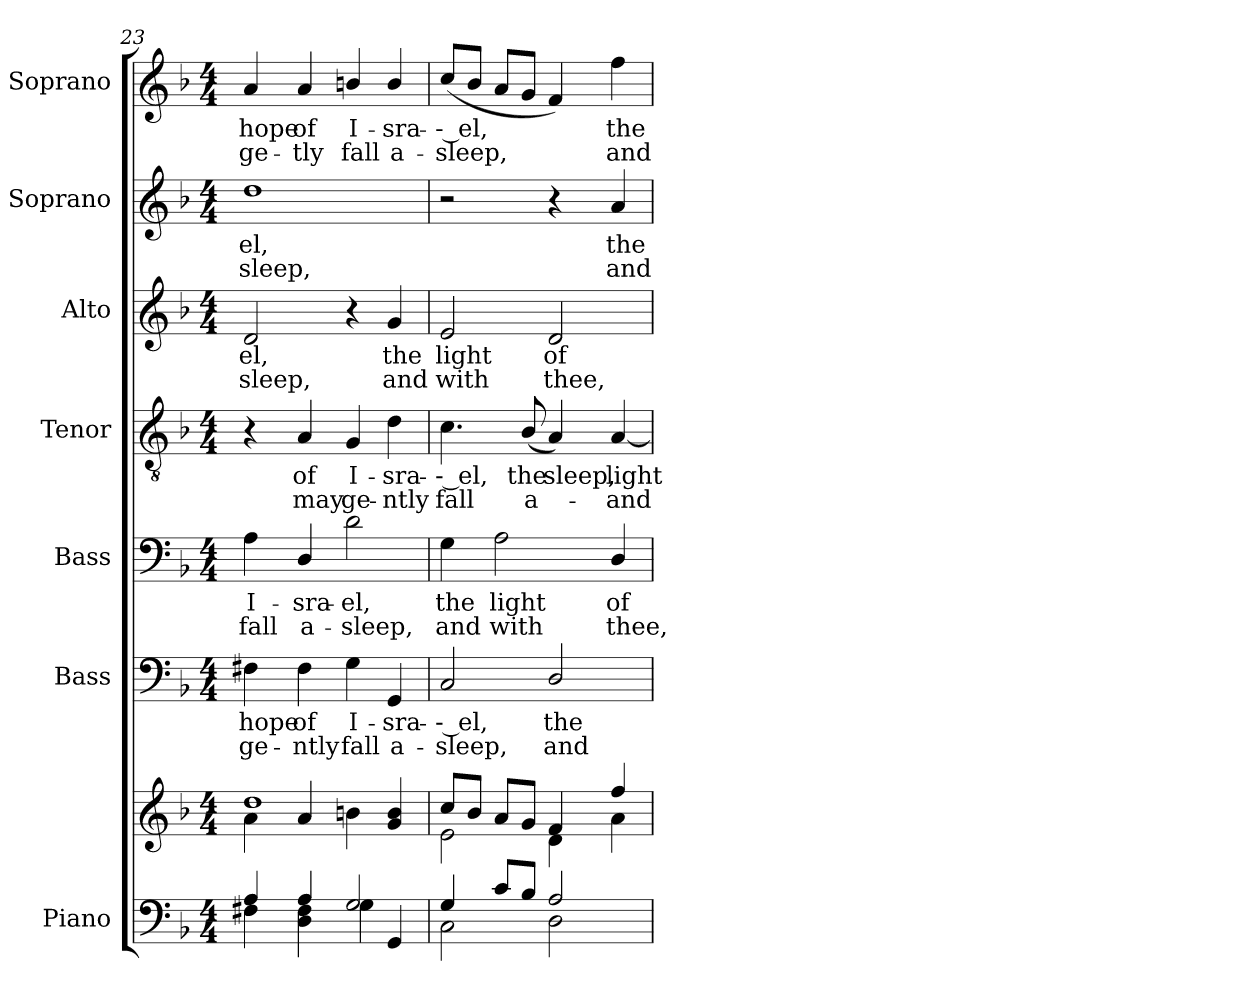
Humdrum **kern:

**kern	**kern	**kern	**text	**text	**kern	**text	**text	**kern	**text	**text	**kern	**text	**text	**kern	**text	**text	**kern	**text	**text
*part7	*part7	*part6	*part6	*part6	*part5	*part5	*part5	*part4	*part4	*part4	*part3	*part3	*part3	*part2	*part2	*part2	*part1	*part1	*part1
*staff8	*staff7	*staff6	*staff6	*staff6	*staff5	*staff5	*staff5	*staff4	*staff4	*staff4	*staff3	*staff3	*staff3	*staff2	*staff2	*staff2	*staff1	*staff1	*staff1
*I"Piano	*	*I"Bass	*	*	*I"Bass	*	*	*I"Tenor	*	*	*I"Alto	*	*	*I"Soprano	*	*	*I"Soprano	*	*
*	*	*I'B.	*	*	*I'B.	*	*	*I'T.	*	*	*I'A.	*	*	*I'S.	*	*	*I'S.	*	*
*clefF4	*clefG2	*clefF4	*	*	*clefF4	*	*	*clefGv2	*	*	*clefG2	*	*	*clefG2	*	*	*clefG2	*	*
*	*	*	*	*	*	*	*	*ITrd7c12	*	*	*	*	*	*	*	*	*	*	*
*k[b-]	*k[b-]	*k[b-]	*	*	*k[b-]	*	*	*k[b-]	*	*	*k[b-]	*	*	*k[b-]	*	*	*k[b-]	*	*
*F:	*F:	*F:	*	*	*F:	*	*	*F:	*	*	*F:	*	*	*F:	*	*	*F:	*	*
*M4/4	*M4/4	*M4/4	*	*	*M4/4	*	*	*M4/4	*	*	*M4/4	*	*	*M4/4	*	*	*M4/4	*	*
=23	=23	=23	=23	=23	=23	=23	=23	=23	=23	=23	=23	=23	=23	=23	=23	=23	=23	=23	=23
*^	*^	*	*	*	*	*	*	*	*	*	*	*	*	*	*	*	*	*	*
!	!	!	!	!	!LO:LY:b:color=#000000	!LO:LY:b:color=#000000	!	!	!	!	!	!	!	!	!	!	!	!	!	!	!
!	!	!	!	!	!	!	!	!LO:LY:b:color=#000000	!LO:LY:b:color=#000000	!	!	!	!	!	!	!	!	!	!	!	!
!	!	!	!	!	!	!	!	!	!	!	!	!	!	!LO:LY:b:color=#000000	!LO:LY:b:color=#000000	!	!	!	!	!	!
!	!	!	!	!	!	!	!	!	!	!	!	!	!	!	!	!	!LO:LY:b:color=#000000	!LO:LY:b:color=#000000	!	!	!
!	!	!	!	!	!	!	!	!	!	!	!	!	!	!	!	!	!	!	!	!LO:LY:b:color=#000000	!LO:LY:b:color=#000000
4Ai/	4F#Xi\	1ddi	4ai\	4F#Xi\	hope	ge-	4Ai\	I-	fall	4r	.	.	2di/	-el,	-sleep,	1ddi	-el,	-sleep,	4ai/	hope	ge-
!	!	!	!	!	!LO:LY:b:color=#000000	!LO:LY:b:color=#000000	!	!	!	!	!	!	!	!	!	!	!	!	!	!	!
!	!	!	!	!	!	!	!	!LO:LY:b:color=#000000	!LO:LY:b:color=#000000	!	!	!	!	!	!	!	!	!	!	!	!
!	!	!	!	!	!	!	!	!	!	!	!LO:LY:b:color=#000000	!LO:LY:b:color=#000000	!	!	!	!	!	!	!	!	!
!	!	!	!	!	!	!	!	!	!	!	!	!	!	!	!	!	!	!	!	!LO:LY:b:color=#000000	!LO:LY:b:color=#000000
4Ai/	4Di\ 4F#i	.	4ai/	4F#i\	of	-ntly	4Di/	-sra-	a-	4AAi/	of	may	.	.	.	.	.	.	4ai/	of	-tly
!	!	!	!	!	!LO:LY:b:color=#000000	!LO:LY:b:color=#000000	!	!	!	!	!	!	!	!	!	!	!	!	!	!	!
!	!	!	!	!	!	!	!	!LO:LY:b:color=#000000	!LO:LY:b:color=#000000	!	!	!	!	!	!	!	!	!	!	!	!
!	!	!	!	!	!	!	!	!	!	!	!LO:LY:b:color=#000000	!LO:LY:b:color=#000000	!	!	!	!	!	!	!	!	!
!	!	!	!	!	!	!	!	!	!	!	!	!	!	!	!	!	!	!	!	!LO:LY:b:color=#000000	!LO:LY:b:color=#000000
2Gi/	4Gi\	.	4bni\	4Gi\	I-	fall	2di\	-el,	-sleep,	4GGi/	I-	ge-	4r	.	.	.	.	.	4bni/	I-	fall
!	!	!	!	!	!LO:LY:b:color=#000000	!LO:LY:b:color=#000000	!	!	!	!	!	!	!	!	!	!	!	!	!	!	!
!	!	!	!	!	!	!	!	!	!	!	!LO:LY:b:color=#000000	!LO:LY:b:color=#000000	!	!	!	!	!	!	!	!	!
!	!	!	!	!	!	!	!	!	!	!	!	!	!	!LO:LY:b:color=#000000	!LO:LY:b:color=#000000	!	!	!	!	!	!
!	!	!	!	!	!	!	!	!	!	!	!	!	!	!	!	!	!	!	!	!LO:LY:b:color=#000000	!LO:LY:b:color=#000000
.	4GGi/	.	4gi/ 4bi	4GGi/	-sra-	a-	.	.	.	4Di\	-sra-	-ntly	4gi/	the	and	.	.	.	4bi/	-sra-	a-
!!LO:LB:g=z
=24	=24	=24	=24	=24	=24	=24	=24	=24	=24	=24	=24	=24	=24	=24	=24	=24	=24	=24	=24	=24	=24
!	!	!	!	!	!LO:LY:b:color=#000000	!LO:LY:b:color=#000000	!	!	!	!	!	!	!	!	!	!	!	!	!	!	!
!	!	!	!	!	!	!	!	!LO:LY:b:color=#000000	!LO:LY:b:color=#000000	!	!	!	!	!	!	!	!	!	!	!	!
!	!	!	!	!	!	!	!	!	!	!	!LO:LY:b:color=#000000	!LO:LY:b:color=#000000	!	!	!	!	!	!	!	!	!
!	!	!	!	!	!	!	!	!	!	!	!	!	!	!LO:LY:b:color=#000000	!LO:LY:b:color=#000000	!	!	!	!	!	!
!	!	!	!	!	!	!	!	!	!	!	!	!	!	!	!	!	!	!	!	!LO:LY:b:color=#000000	!LO:LY:b:color=#000000
4Gi/	2Ci\	8cci/L	2ei\	2Ci/	-- el,	-sleep,	4Gi\	the	and	4.Ci\	-- el,	fall	2ei/	light	with	2r	.	.	(8cci/L	-- el,	-sleep,
.	.	8b-i/J	.	.	.	.	.	.	.	.	.	.	.	.	.	.	.	.	8b-i/J	.	.
!	!	!	!	!	!	!	!	!LO:LY:b:color=#000000	!LO:LY:b:color=#000000	!	!	!	!	!	!	!	!	!	!	!	!
8ci/L	.	8ai/L	.	.	.	.	2Ai\	light	with	.	.	.	.	.	.	.	.	.	8ai/L	.	.
!	!	!	!	!	!	!	!	!	!	!	!LO:LY:b:color=#000000	!LO:LY:b:color=#000000	!	!	!	!	!	!	!	!	!
8B-i/J	.	8gi/J	.	.	.	.	.	.	.	(8BB-i/	the	a-	.	.	.	.	.	.	8gi/J	.	.
!	!	!	!	!	!LO:LY:b:color=#000000	!LO:LY:b:color=#000000	!	!	!	!	!	!	!	!	!	!	!	!	!	!	!
!	!	!	!	!	!	!	!	!	!	!	!LO:LY:b:color=#000000	!	!	!	!	!	!	!	!	!	!
!	!	!	!	!	!	!	!	!	!	!	!	!	!	!LO:LY:b:color=#000000	!LO:LY:b:color=#000000	!	!	!	!	!	!
2Ai/	2Di\	4fi/	4di\	2Di/	the	and	.	.	.	4AAi/)	-sleep,	.	2di/	of	thee,	4r	.	.	4fi/)	.	.
!	!	!	!	!	!	!	!	!LO:LY:b:color=#000000	!LO:LY:b:color=#000000	!	!	!	!	!	!	!	!	!	!	!	!
!	!	!	!	!	!	!	!	!	!	!	!LO:LY:b:color=#000000	!LO:LY:b:color=#000000	!	!	!	!	!	!	!	!	!
!	!	!	!	!	!	!	!	!	!	!	!	!	!	!	!	!	!LO:LY:b:color=#000000	!LO:LY:b:color=#000000	!	!	!
!	!	!	!	!	!	!	!	!	!	!	!	!	!	!	!	!	!	!	!	!LO:LY:b:color=#000000	!LO:LY:b:color=#000000
.	.	4ffi/	4ai\	.	.	.	4Di/	of	thee,	[4AAi/	light	and	.	.	.	4ai/	the	and	4ffi\	the	and
*v	*v	*	*	*	*	*	*	*	*	*	*	*	*	*	*	*	*	*	*	*	*
*	*v	*v	*	*	*	*	*	*	*	*	*	*	*	*	*	*	*	*	*	*
=	=	=	=	=	=	=	=	=	=	=	=	=	=	=	=	=	=	=	=
*-	*-	*-	*-	*-	*-	*-	*-	*-	*-	*-	*-	*-	*-	*-	*-	*-	*-	*-	*-
